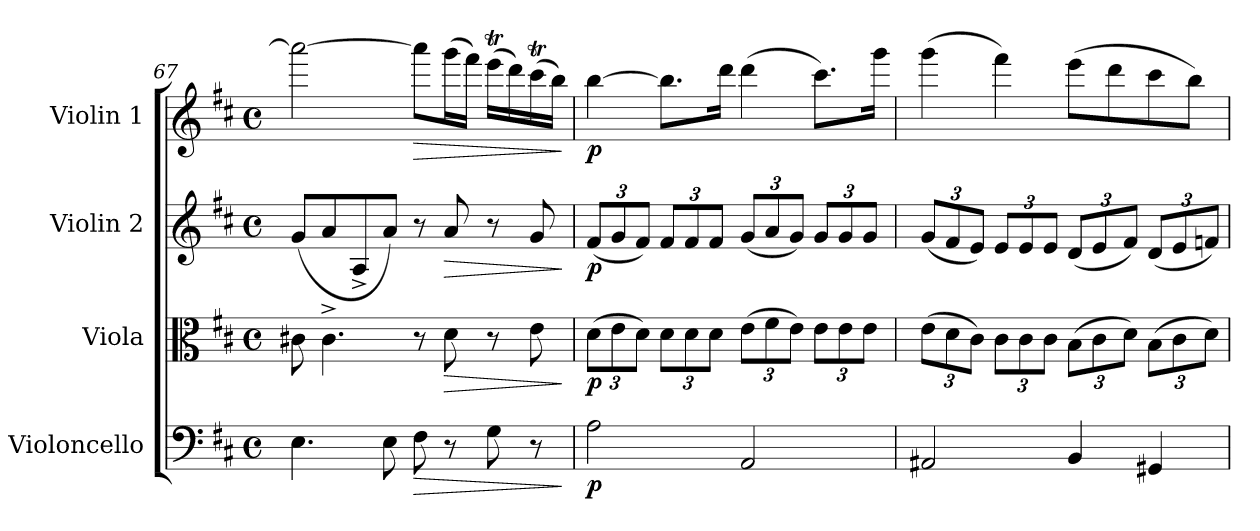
**kern	**dynam	**kern	**dynam	**kern	**dynam	**kern	**dynam
*part4	*part4	*part3	*part3	*part2	*part2	*part1	*part1
*staff4	*staff4	*staff3	*staff3	*staff2	*staff2	*staff1	*staff1
*I"Violoncello	*	*I"Viola	*	*I"Violin 2	*	*I"Violin 1	*
*I'Vc	*	*I'Vla	*	*I'Vln	*	*I'Vln	*
!!LO:PB:g=z
*clefF4	*	*clefC3	*	*clefG2	*	*clefG2	*
*k[f#c#]	*	*k[f#c#]	*	*k[f#c#]	*	*k[f#c#]	*
*M4/4	*	*M4/4	*	*M4/4	*	*M4/4	*
*met(c)	*	*met(c)	*	*met(c)	*	*met(c)	*
=67	=67	=67	=67	=67	=67	=67	=67
4.E\	.	8c#X\	.	(<8g/L	.	2aaa\_	.
.	.	4.c#^\	.	8a/	.	.	.
.	.	.	.	8A^>/	.	.	.
8E\	.	.	.	8a/J)	.	.	.
!	!LO:HP:b	!	!	!	!	!	!LO:HP:b
8F#\	>	8r	.	8r	.	8aaa\L]	>
!	!	!	!LO:HP:b	!	!LO:HP:b	!	!
8r	.	8d\	>	8a/	>	(16ggg\L	.
.	.	.	.	.	.	16fff#\JJ)	.
8G\	.	8r	.	8r	.	(16eeeT\LL	.
.	.	.	.	.	.	16ddd\)	.
8r	.	8e\	.	8g/	.	(16ccc#t\	.
.	.	.	.	.	.	16bb\JJ)	.
.	]	.	]	.	]	.	]
=68	=68	=68	=68	=68	=68	=68	=68
*	*	*Xbrackettup	*	*Xbrackettup	*	*	*
!	!LO:DY:b	!	!LO:DY:b	!	!LO:DY:b	!	!LO:DY:b
2A\	p	(12d\L	p	(<12f#/L	p	[4bb\	p
.	.	12e\	.	12g/	.	.	.
.	.	12d\J)	.	12f#/J)	.	.	.
.	.	12d\L	.	12f#/L	.	8.bb\L]	.
.	.	12d\	.	12f#/	.	.	.
.	.	12d\J	.	12f#/J	.	.	.
.	.	.	.	.	.	16ddd\Jk	.
2AA/	.	(12e\L	.	(<12g/L	.	(4ddd\	.
.	.	12f#\	.	12a/	.	.	.
.	.	12e\J)	.	12g/J)	.	.	.
.	.	12e\L	.	12g/L	.	8.ccc#\L)	.
.	.	12e\	.	12g/	.	.	.
.	.	12e\J	.	12g/J	.	.	.
.	.	.	.	.	.	16ggg\Jk	.
=69	=69	=69	=69	=69	=69	=69	=69
2AA#X/	.	(12e\L	.	(<12g/L	.	(4ggg\	.
.	.	12d\	.	12f#/	.	.	.
.	.	12c#\J)	.	12e/J)	.	.	.
.	.	12c#\L	.	12e/L	.	4fff#\)	.
.	.	12c#\	.	12e/	.	.	.
.	.	12c#\J	.	12e/J	.	.	.
4BB/	.	(12B\L	.	(<12d/L	.	(8eee\L	.
.	.	12c#\	.	12e/	.	.	.
.	.	.	.	.	.	8ddd\	.
.	.	12d\J)	.	12f#/J)	.	.	.
4GG#X/	.	(12B\L	.	(<12d/L	.	8ccc#\	.
.	.	12c#\	.	12e/	.	.	.
.	.	.	.	.	.	8bb\J)	.
.	.	12d\J)	.	12fn/J)	.	.	.
=	=	=	=	=	=	=	=
*-	*-	*-	*-	*-	*-	*-	*-
